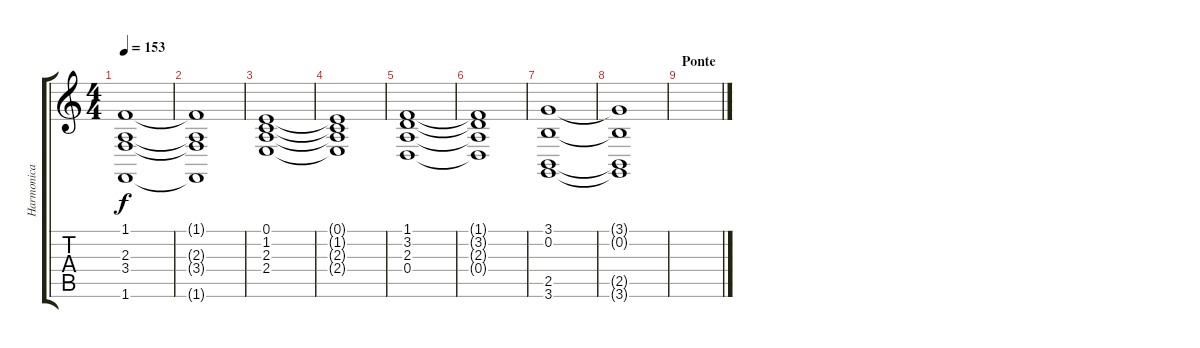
\track ("Harmonica" "Harmonica") {instrument churchorgan}
\staff {score tabs}
\tuning (E4 B3 G3 D3 A2 E2) {hide}
\ts (4 4)
\tempo 153
\clef g2
\ks c
(1.1 2.3 3.4 1.6).1{dy f} |
(1.1{t} 2.3{t} 3.4{t} 1.6{t}).1 |
(0.1 1.2 2.3 2.4).1 |
(0.1{t} 1.2{t} 2.3{t} 2.4{t}).1 |
(1.1 3.2 2.3 0.4).1 |
(1.1{t} 3.2{t} 2.3{t} 0.4{t}).1 |
(3.1 0.2 2.5 3.6).1 |
(3.1{t} 0.2{t} 2.5{t} 3.6{t}).1 |
\section ("" "Ponte")
